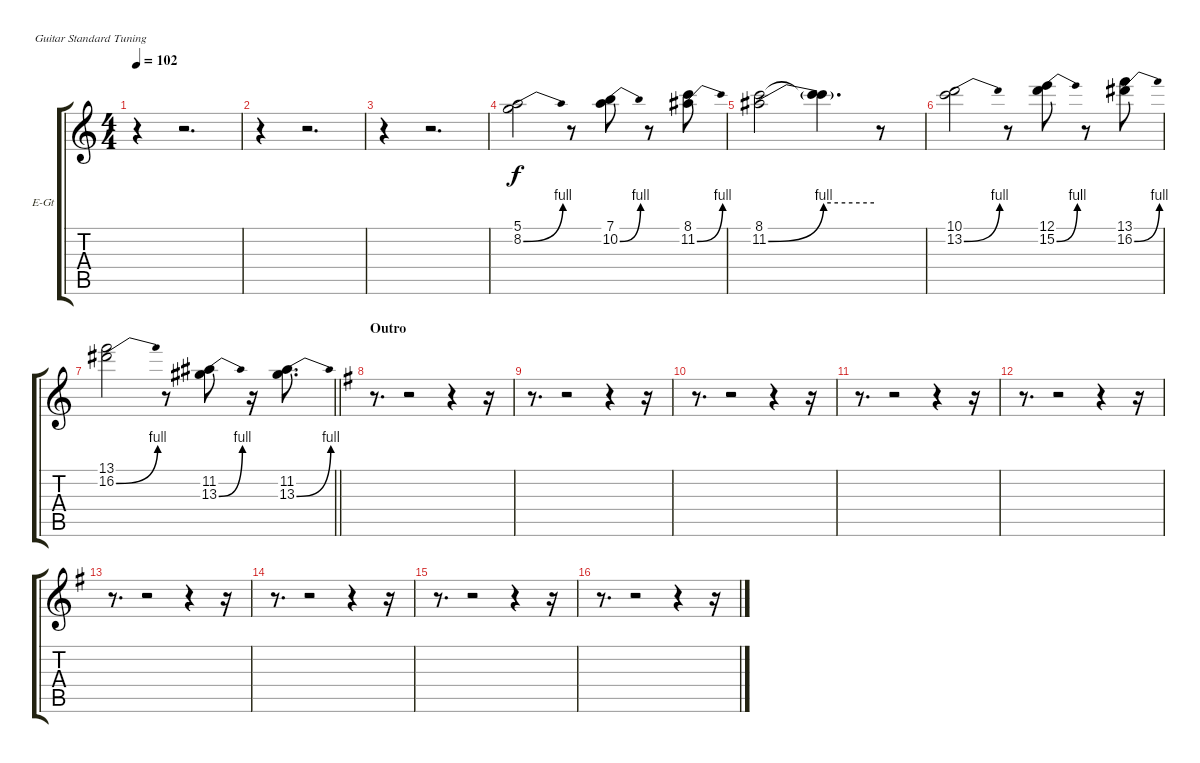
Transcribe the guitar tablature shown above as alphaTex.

\bracketExtendMode groupsimilarinstruments
\firstSystemTrackNameOrientation horizontal
\otherSystemsTrackNameOrientation horizontal
\track ("Guitar 3" "E-Gt") {instrument distortionguitar}
\staff {score tabs}
\tuning (E4 B3 G3 D3 A2 E2)
\ts (4 4)
\tempo 102
\clef g2
\ks c
r.4{dy f} r.2{d} |
r.4 r.2{d} |
r.4 r.2{d} |
(5.1 8.2{be (bend 0 0 60 4)}).2 r.8 (7.1 10.2{be (bend 0 0 60 4)}).8 r.8 (8.1 11.2{be (bend 0 0 60 4)}).8 |
(8.1 11.2{be (bend 0 0 60 4)}).2 (8.1{t} 11.2{be (hold 0 4 60 4) t}).4{d} r.8 |
(10.1 13.2{be (bend 0 0 60 4)}).2 r.8 (12.1 15.2{be (bend 0 0 60 4)}).8 r.8 (13.1 16.2{be (bend 0 0 60 4)}).8 |
\barLineRight lightlight
(13.1 16.2{be (bend 0 0 60 4)}).2 r.8 (11.2 13.3{be (bend 0 0 60 4)}).8 r.16 (11.2 13.3{be (bend 0 0 60 4)}).8{d} |
\section ("" "Outro")
\ks g
r.8{d} r.2 r.4 r.16 |
r.8{d} r.2 r.4 r.16 |
r.8{d} r.2 r.4 r.16 |
r.8{d} r.2 r.4 r.16 |
r.8{d} r.2 r.4 r.16 |
r.8{d} r.2 r.4 r.16 |
r.8{d} r.2 r.4 r.16 |
r.8{d} r.2 r.4 r.16 |
r.8{d} r.2 r.4 r.16
